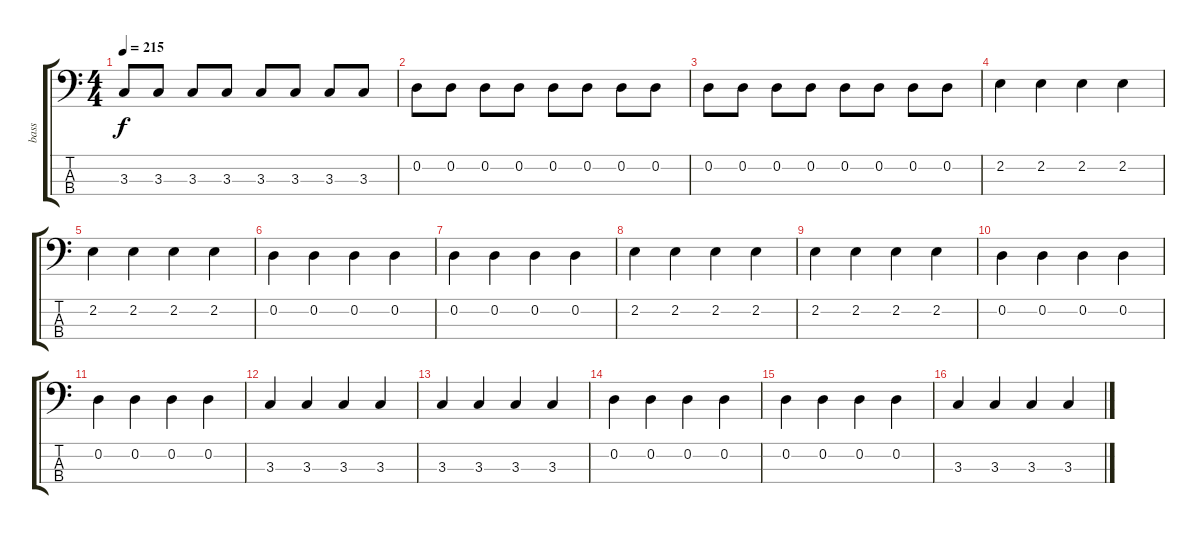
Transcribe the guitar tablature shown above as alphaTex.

\track ("bass" "bass") {instrument slapbass1}
\staff {score tabs}
\tuning (G2 D2 A1 E1) {hide}
\ts (4 4)
\tempo 215
\clef f4
\ks c
3.3.8{dy f} 3.3.8 3.3.8 3.3.8 3.3.8 3.3.8 3.3.8 3.3.8 |
0.2.8 0.2.8 0.2.8 0.2.8 0.2.8 0.2.8 0.2.8 0.2.8 |
0.2.8 0.2.8 0.2.8 0.2.8 0.2.8 0.2.8 0.2.8 0.2.8 |
2.2.4 2.2.4 2.2.4 2.2.4 |
2.2.4 2.2.4 2.2.4 2.2.4 |
0.2.4 0.2.4 0.2.4 0.2.4 |
0.2.4 0.2.4 0.2.4 0.2.4 |
2.2.4 2.2.4 2.2.4 2.2.4 |
2.2.4 2.2.4 2.2.4 2.2.4 |
0.2.4 0.2.4 0.2.4 0.2.4 |
0.2.4 0.2.4 0.2.4 0.2.4 |
3.3.4 3.3.4 3.3.4 3.3.4 |
3.3.4 3.3.4 3.3.4 3.3.4 |
0.2.4 0.2.4 0.2.4 0.2.4 |
0.2.4 0.2.4 0.2.4 0.2.4 |
3.3.4 3.3.4 3.3.4 3.3.4
